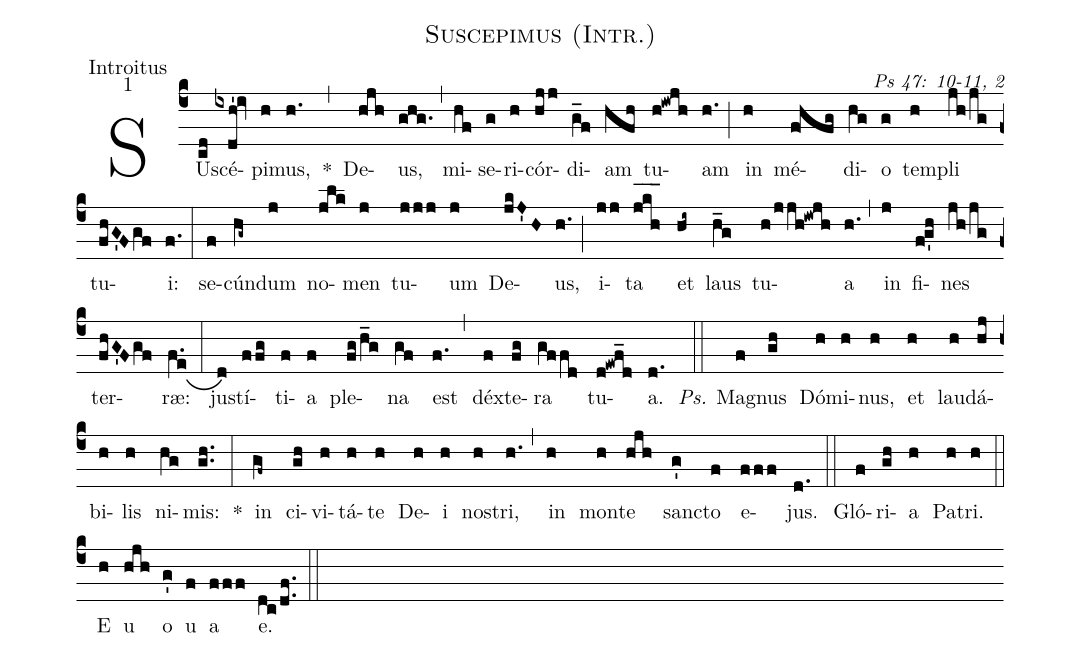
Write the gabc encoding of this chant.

name: Suscepimus (Intr.);
office-part: Introitus;
mode: 1;
commentary: Ps 47: 10-11, 2;
%%
(c4) SU(cd)scé(ixdh'!iv)pi(h)mus,(h.) *(,) De(hjh)us,(ghg.) (,) mi(hf)se(g)ri(h)cór(hjj)di(g_f)am(hfh) tu(h!iwjh)am(h.) (;) in(h) mé(f!hfg)di(hg)o(g) tem(h)pli(jh/jg) tu(fhG'Fgf)i:(f.) (:)
se(f)cún(hg~)dum(j) no(jlk)men(j) tu(jjj)um(j) De(jkJ'H)us,(h.) (;) i(jj)ta(j_[hl:1]k_[hl:1]h_[hl:1]) et(hi~) laus(h_g) tu(h/jjh!iwjh)a(h.) (,) in(j) fi(fg'h)nes(jh/jg) ter(fhG'Fgf)ræ:(f.e[ub:0;6mm]) (:)
jus(d)tí(ffg)ti(f)a(f) ple(fg/h_g)na(gf) est(f.) (,) déx(f)te(fg)ra(gffd) tu(d!ewf_d)a.(d.) (::)
<i>Ps.</i> Ma(f)gnus(gh) Dó(h)mi(h)nus,(h) et(h) lau(h)dá(hj)bi(h)lis(h) ni(hg)mis:(gh..) *(:)
in(gf~) ci(gh)vi(h)tá(h)te(h) De(h)i(h) nos(h)tri,(h.) (,) in(h) mon(h)te(hjh) sanc(g')to(f) e(fff)jus.(d.) (::)
Gló(f)ri(gh)a(h) Pa(h)tri.(h) (::)
<eu>E(h) u(hjh) o(g') u(f) a(fff) e.</eu>(dc/df..) (::)
